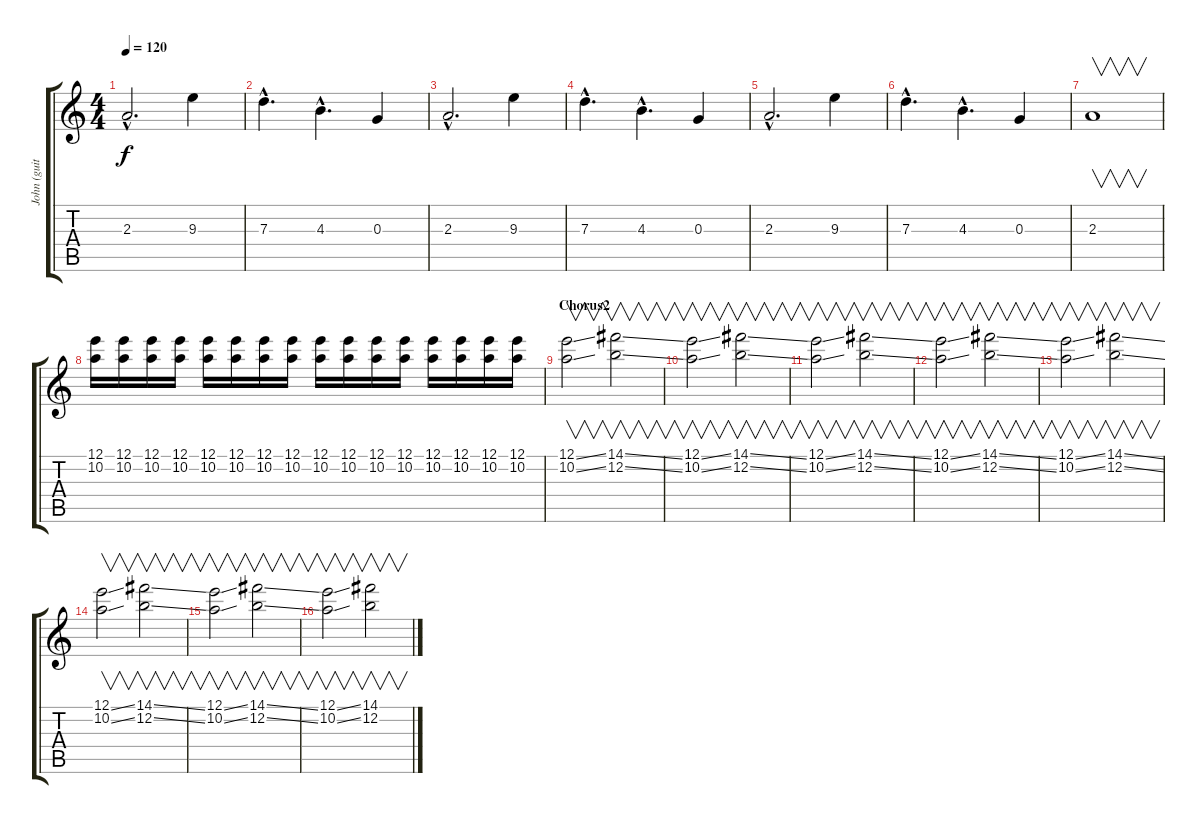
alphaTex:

\track ("John (guitar)" "John (guit") {instrument electricguitarmuted}
\staff {score tabs}
\tuning (E4 B3 G3 D3 A2 E2) {hide}
\ts (4 4)
\tempo 120
\clef g2
\ks c
2.3{hac}.2{d dy f} 9.3.4 |
7.3{hac}.4{d} 4.3{hac}.4{d} 0.3.4 |
2.3{hac}.2{d} 9.3.4 |
7.3{hac}.4{d} 4.3{hac}.4{d} 0.3.4 |
2.3{hac}.2{d} 9.3.4 |
7.3{hac}.4{d} 4.3{hac}.4{d} 0.3.4 |
2.3.1{v} |
(12.1 10.2).16 (12.1 10.2).16 (12.1 10.2).16 (12.1 10.2).16 (12.1 10.2).16 (12.1 10.2).16 (12.1 10.2).16 (12.1 10.2).16 (12.1 10.2).16 (12.1 10.2).16 (12.1 10.2).16 (12.1 10.2).16 (12.1 10.2).16 (12.1 10.2).16 (12.1 10.2).16 (12.1 10.2).16 |
\section ("" "Chorus2")
(12.1{ss} 10.2{ss}).2{v} (14.1{ss} 12.2{ss}).2{v} |
(12.1{ss} 10.2{ss}).2{v} (14.1{ss} 12.2{ss}).2{v} |
(12.1{ss} 10.2{ss}).2{v} (14.1{ss} 12.2{ss}).2{v} |
(12.1{ss} 10.2{ss}).2{v} (14.1{ss} 12.2{ss}).2{v} |
(12.1{ss} 10.2{ss}).2{v} (14.1{ss} 12.2{ss}).2{v} |
(12.1{ss} 10.2{ss}).2{v} (14.1{ss} 12.2{ss}).2{v} |
(12.1{ss} 10.2{ss}).2{v} (14.1{ss} 12.2{ss}).2{v} |
(12.1{ss} 10.2{ss}).2{v} (14.1 12.2).2{v}
